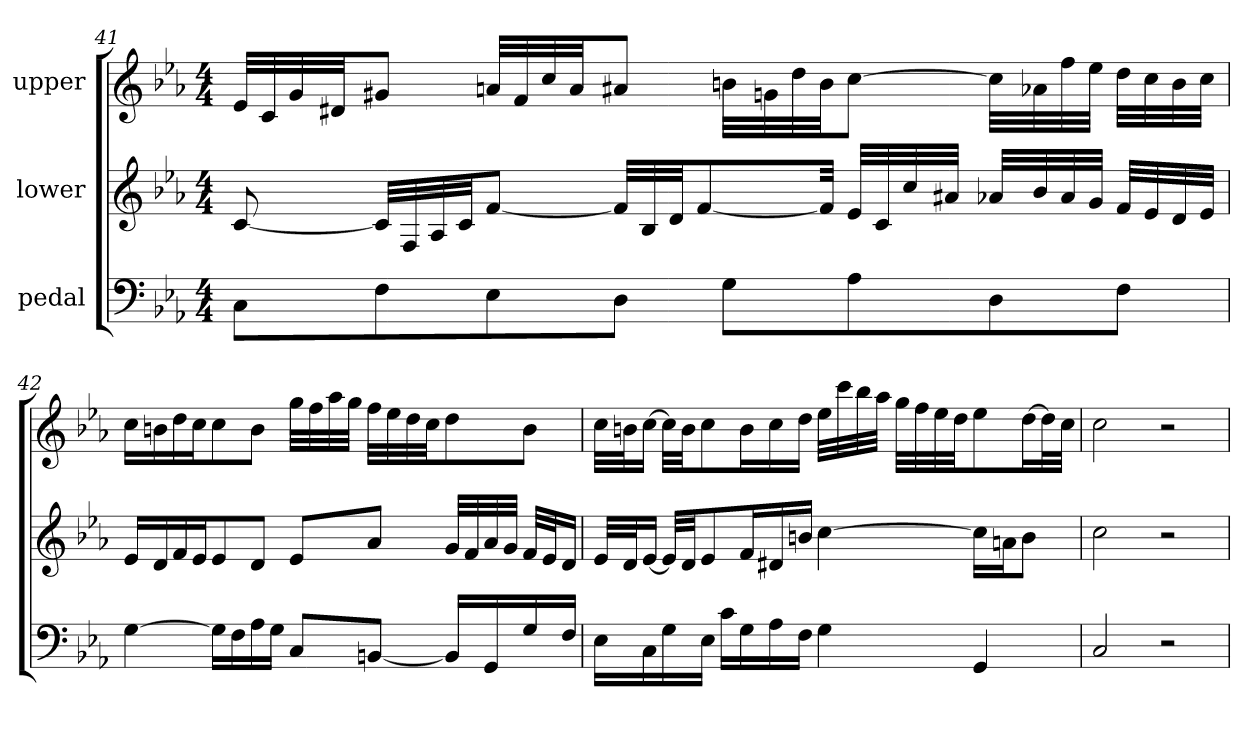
**kern	**kern	**kern
*part3	*part2	*part1
*staff3	*staff2	*staff1
*I"pedal	*I"lower	*I"upper
!!LO:LB:g=z
*clefF4	*clefG2	*clefG2
*k[b-e-a-]	*k[b-e-a-]	*k[b-e-a-]
*E-:	*E-:	*E-:
*M4/4	*M4/4	*M4/4
=41	=41	=41
8C\L	[8c/	32e-/LLL
.	.	32c/
.	.	32g/
.	.	32d#/JJ
8F\	32c/LLL]	8g#/J
.	32F/	.
.	32A-/	.
.	32c/JJ	.
8E-\	[8f/J	32an/LLL
.	.	32f/
.	.	32cc/
.	.	32a/JJ
8D\J	32f/LLL]	8a#/J
.	32B-/	.
.	32d/JJ	.
.	[8f/	.
8G\L	.	32bn\LLL
.	.	32gn\
.	.	32dd\
.	32f/Jkk]	32b\JJ
8A-\	32e-/LLL	[8cc\J
.	32c/	.
.	32cc/	.
.	32a#/JJJ	.
8D\	32a-/LLL	32cc\LLL]
.	32b-/	32a-\
.	32a-/	32ff\
.	32g/JJJ	32ee-\JJJ
8F\J	32f/LLL	32dd\LLL
.	32e-/	32cc\
.	32d/	32b\
.	32e-/JJJ	32cc\JJJ
!!LO:PB:g=z
=42	=42	=42
[4G\	16e-/LL	16cc\LL
.	16d/	16bn\
.	16f/	16dd\
.	16e-/J	16cc\J
16G\LL]	8e-/	8cc\
16F\	.	.
16A-\	8d/J	8b\J
16G\JJ	.	.
8C/L	8e-/L	32gg\LLL
.	.	32ff\
.	.	32aa-\
.	.	32gg\JJJ
[8BBn/J	8a-/J	32ff\LLL
.	.	32ee-\
.	.	32dd\
.	.	32cc\JJ
16BB/LL]	32g/LLL	8dd\
.	32f/	.
16GG/	32a-/	.
.	32g/JJJ	.
16G/	32f/LLL	8b\J
.	32e-/J	.
16F/JJ	16d/JJ	.
!!LO:LB:g=z
=43	=43	=43
16E-\LL	32e-/LLL	32cc\LLL
.	32d/J	32bn\J
16C\	[16e-/JJ	[16cc\JJ
16G\	32e-/LLL]	32cc\LLL]
.	32d/JJ	32b\JJ
16E-\JJ	8e-/	8cc\
16c\LL	.	.
16G\	16f/L	16b\L
16A-\	16d#/	16cc\
16F\JJ	16bn/JJ	16dd\JJ
4G\	[4cc\	32ee-\LLL
.	.	32ccc\
.	.	32bb-\
.	.	32aa-\JJJ
.	.	32gg\LLL
.	.	32ff\
.	.	32ee-\
.	.	32dd\JJ
4GG/	16cc\LL]	8ee-\
.	16an\J	.
.	8b\J	[16dd\L
.	.	32dd\L]
.	.	32cc\JJJ
=44	=44	=44
2C/	2cc\	2cc\
2r	2r	2r
=	=	=
*-	*-	*-
